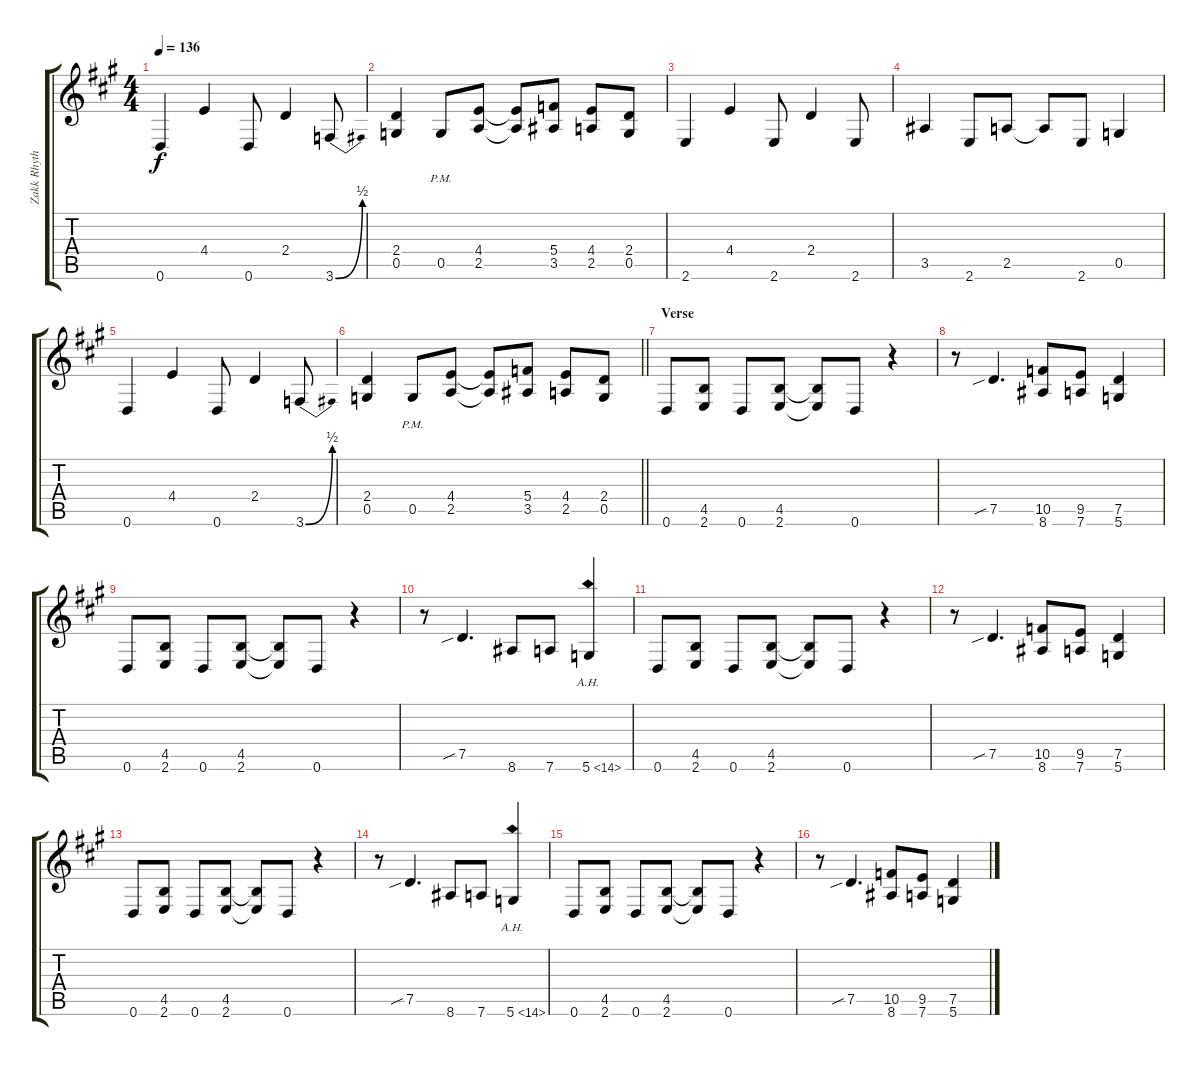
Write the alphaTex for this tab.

\track ("Zakk Rhythm" "Zakk Rhyth") {instrument distortionguitar}
\staff {score tabs}
\tuning (D4 A3 F3 C3 G2 D2) {hide}
\ts (4 4)
\tempo 136
\clef g2
\ks a
0.6.4{dy f} 4.4.4 0.6.8 2.4.4 3.6{be (bend 0 0 60 2)}.8 |
(2.4 0.5).4 0.5{pm}.8 (4.4 2.5).8 (4.4{t} 2.5{t}).8 (5.4 3.5).8 (4.4 2.5).8 (2.4 0.5).8 |
2.6.4 4.4.4 2.6.8 2.4.4 2.6.8 |
3.5.4 2.6.8 2.5.8 2.5{t}.8 2.6.8 0.5.4 |
0.6.4 4.4.4 0.6.8 2.4.4 3.6{be (bend 0 0 60 2)}.8 |
\barLineRight lightlight
(2.4 0.5).4 0.5{pm}.8 (4.4 2.5).8 (4.4{t} 2.5{t}).8 (5.4 3.5).8 (4.4 2.5).8 (2.4 0.5).8 |
\section ("" "Verse")
0.6.8 (4.5 2.6).8 0.6.8 (4.5 2.6).8 (4.5{t} 2.6{t}).8 0.6.8 r.4 |
r.8 7.5{sib}.4{d} (10.5 8.6).8 (9.5 7.6).8 (7.5 5.6).4 |
0.6.8 (4.5 2.6).8 0.6.8 (4.5 2.6).8 (4.5{t} 2.6{t}).8 0.6.8 r.4 |
r.8 7.5{sib}.4{d} 8.6.8 7.6.8 5.6{ah 9}.4 |
0.6.8 (4.5 2.6).8 0.6.8 (4.5 2.6).8 (4.5{t} 2.6{t}).8 0.6.8 r.4 |
r.8 7.5{sib}.4{d} (10.5 8.6).8 (9.5 7.6).8 (7.5 5.6).4 |
0.6.8 (4.5 2.6).8 0.6.8 (4.5 2.6).8 (4.5{t} 2.6{t}).8 0.6.8 r.4 |
r.8 7.5{sib}.4{d} 8.6.8 7.6.8 5.6{ah 9}.4 |
0.6.8 (4.5 2.6).8 0.6.8 (4.5 2.6).8 (4.5{t} 2.6{t}).8 0.6.8 r.4 |
r.8 7.5{sib}.4{d} (10.5 8.6).8 (9.5 7.6).8 (7.5 5.6).4
